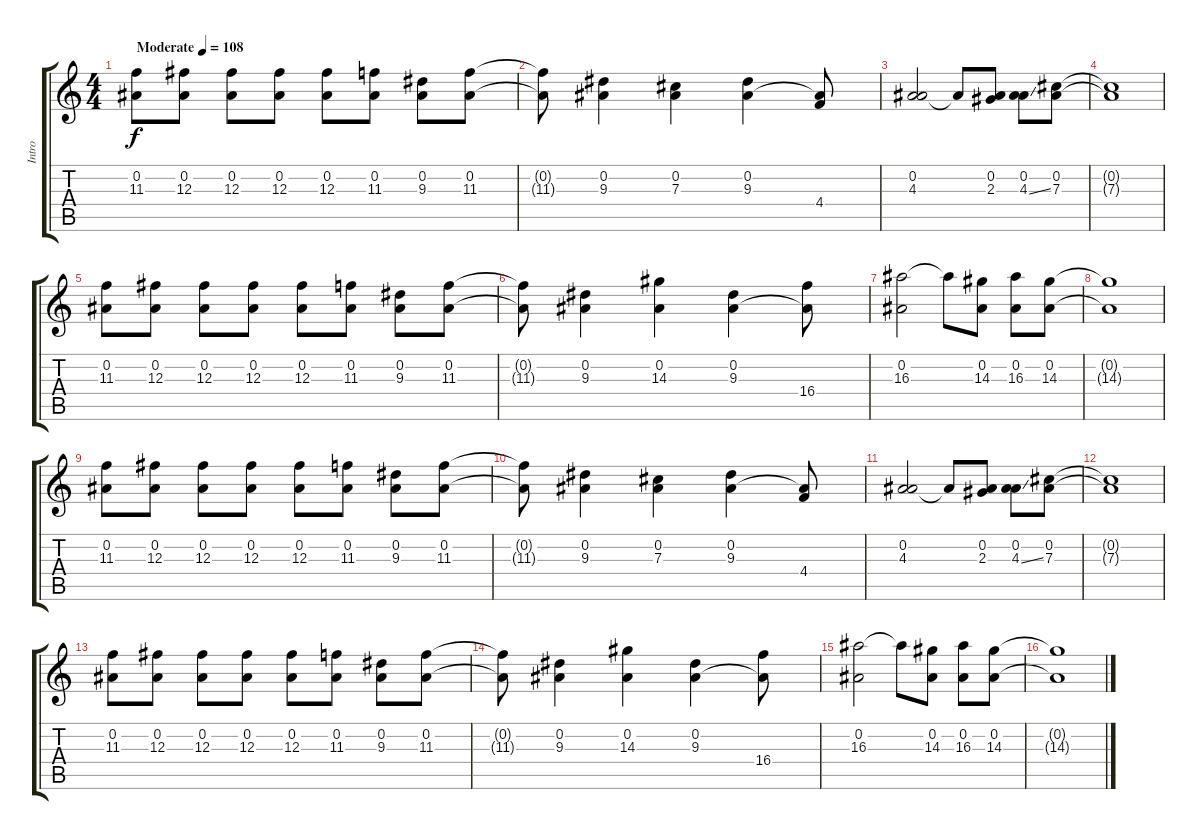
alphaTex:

\track ("Intro" "Intro") {instrument acousticguitarsteel}
\staff {score tabs}
\tuning (Eb4 Bb3 Gb3 Db3 Ab2 Eb2) {hide}
\ts (4 4)
\tempo (108 "Moderate")
\clef g2
\ks c
(0.2 11.3).8{dy f instrument acousticguitarsteel} (0.2 12.3).8 (0.2 12.3).8 (0.2 12.3).8 (0.2 12.3).8 (0.2 11.3).8 (0.2 9.3).8 (0.2 11.3).8 |
(0.2{t} 11.3{t}).8 (0.2 9.3).4 (0.2 7.3).4 (0.2 9.3).4 (0.2{t} 4.4).8 |
(0.2 4.3).2 4.3{t}.8 (0.2 2.3).8 (0.2 4.3{ss}).8 (0.2 7.3).8 |
(0.2{t} 7.3{t}).1 |
(0.2 11.3).8 (0.2 12.3).8 (0.2 12.3).8 (0.2 12.3).8 (0.2 12.3).8 (0.2 11.3).8 (0.2 9.3).8 (0.2 11.3).8 |
(0.2{t} 11.3{t}).8 (0.2 9.3).4 (0.2 14.3).4 (0.2 9.3).4 (0.2{t} 16.4).8 |
(0.2 16.3).2 16.3{t}.8 (0.2 14.3).8 (0.2 16.3).8 (0.2 14.3).8 |
(0.2{t} 14.3{t}).1 |
(0.2 11.3).8 (0.2 12.3).8 (0.2 12.3).8 (0.2 12.3).8 (0.2 12.3).8 (0.2 11.3).8 (0.2 9.3).8 (0.2 11.3).8 |
(0.2{t} 11.3{t}).8 (0.2 9.3).4 (0.2 7.3).4 (0.2 9.3).4 (0.2{t} 4.4).8 |
(0.2 4.3).2 4.3{t}.8 (0.2 2.3).8 (0.2 4.3{ss}).8 (0.2 7.3).8 |
(0.2{t} 7.3{t}).1 |
(0.2 11.3).8 (0.2 12.3).8 (0.2 12.3).8 (0.2 12.3).8 (0.2 12.3).8 (0.2 11.3).8 (0.2 9.3).8 (0.2 11.3).8 |
(0.2{t} 11.3{t}).8 (0.2 9.3).4 (0.2 14.3).4 (0.2 9.3).4 (0.2{t} 16.4).8 |
(0.2 16.3).2 16.3{t}.8 (0.2 14.3).8 (0.2 16.3).8 (0.2 14.3).8 |
(0.2{t} 14.3{t}).1
